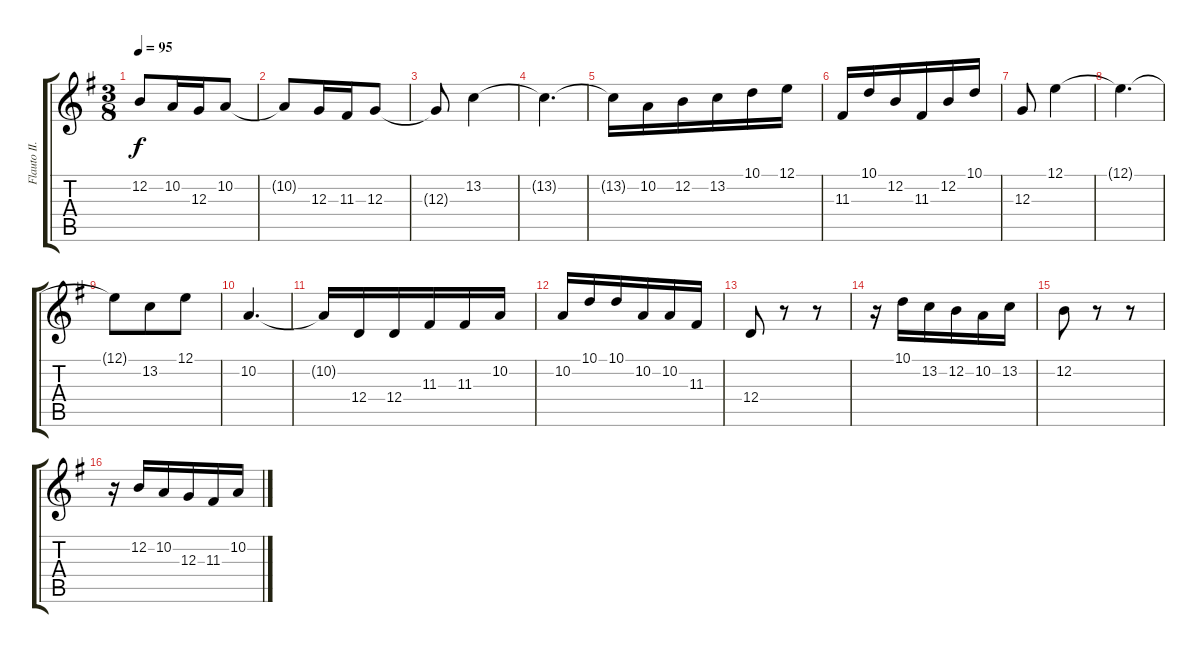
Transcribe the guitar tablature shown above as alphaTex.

\track ("Flauto II. (Flùte à bee)" "Flauto II.") {instrument recorder}
\staff {score tabs}
\tuning (E4 B3 G3 D3 A2 E2) {hide}
\ts (3 8)
\tempo 95
\clef g2
\ks g
12.2{t}.8{dy f beam merge} 10.2.16 12.3.16{beam merge} 10.2.8 |
10.2{t}.8{beam merge} 12.3.16 11.3.16{beam merge} 12.3.8 |
12.3{t}.8 13.2.4 |
13.2{t}.4{d} |
13.2{t}.16 10.2.16{beam merge} 12.2.16 13.2.16{beam merge} 10.1.16 12.1.16 |
11.3.16 10.1.16{beam merge} 12.2.16 11.3.16{beam merge} 12.2.16 10.1.16 |
12.3.8 12.1.4 |
12.1{t}.4{d} |
12.1{t}.8 13.2.8 12.1.8 |
10.2.4{d} |
10.2{t}.16 12.4.16{beam merge} 12.4.16 11.3.16{beam merge} 11.3.16 10.2.16 |
10.2.16 10.1.16{beam merge} 10.1.16 10.2.16{beam merge} 10.2.16 11.3.16 |
12.4.8 r.8 r.8 |
r.16 10.1.16{beam merge} 13.2.16 12.2.16{beam merge} 10.2.16 13.2.16 |
12.2.8 r.8 r.8 |
r.16 12.2.16{beam merge} 10.2.16 12.3.16{beam merge} 11.3.16 10.2.16
